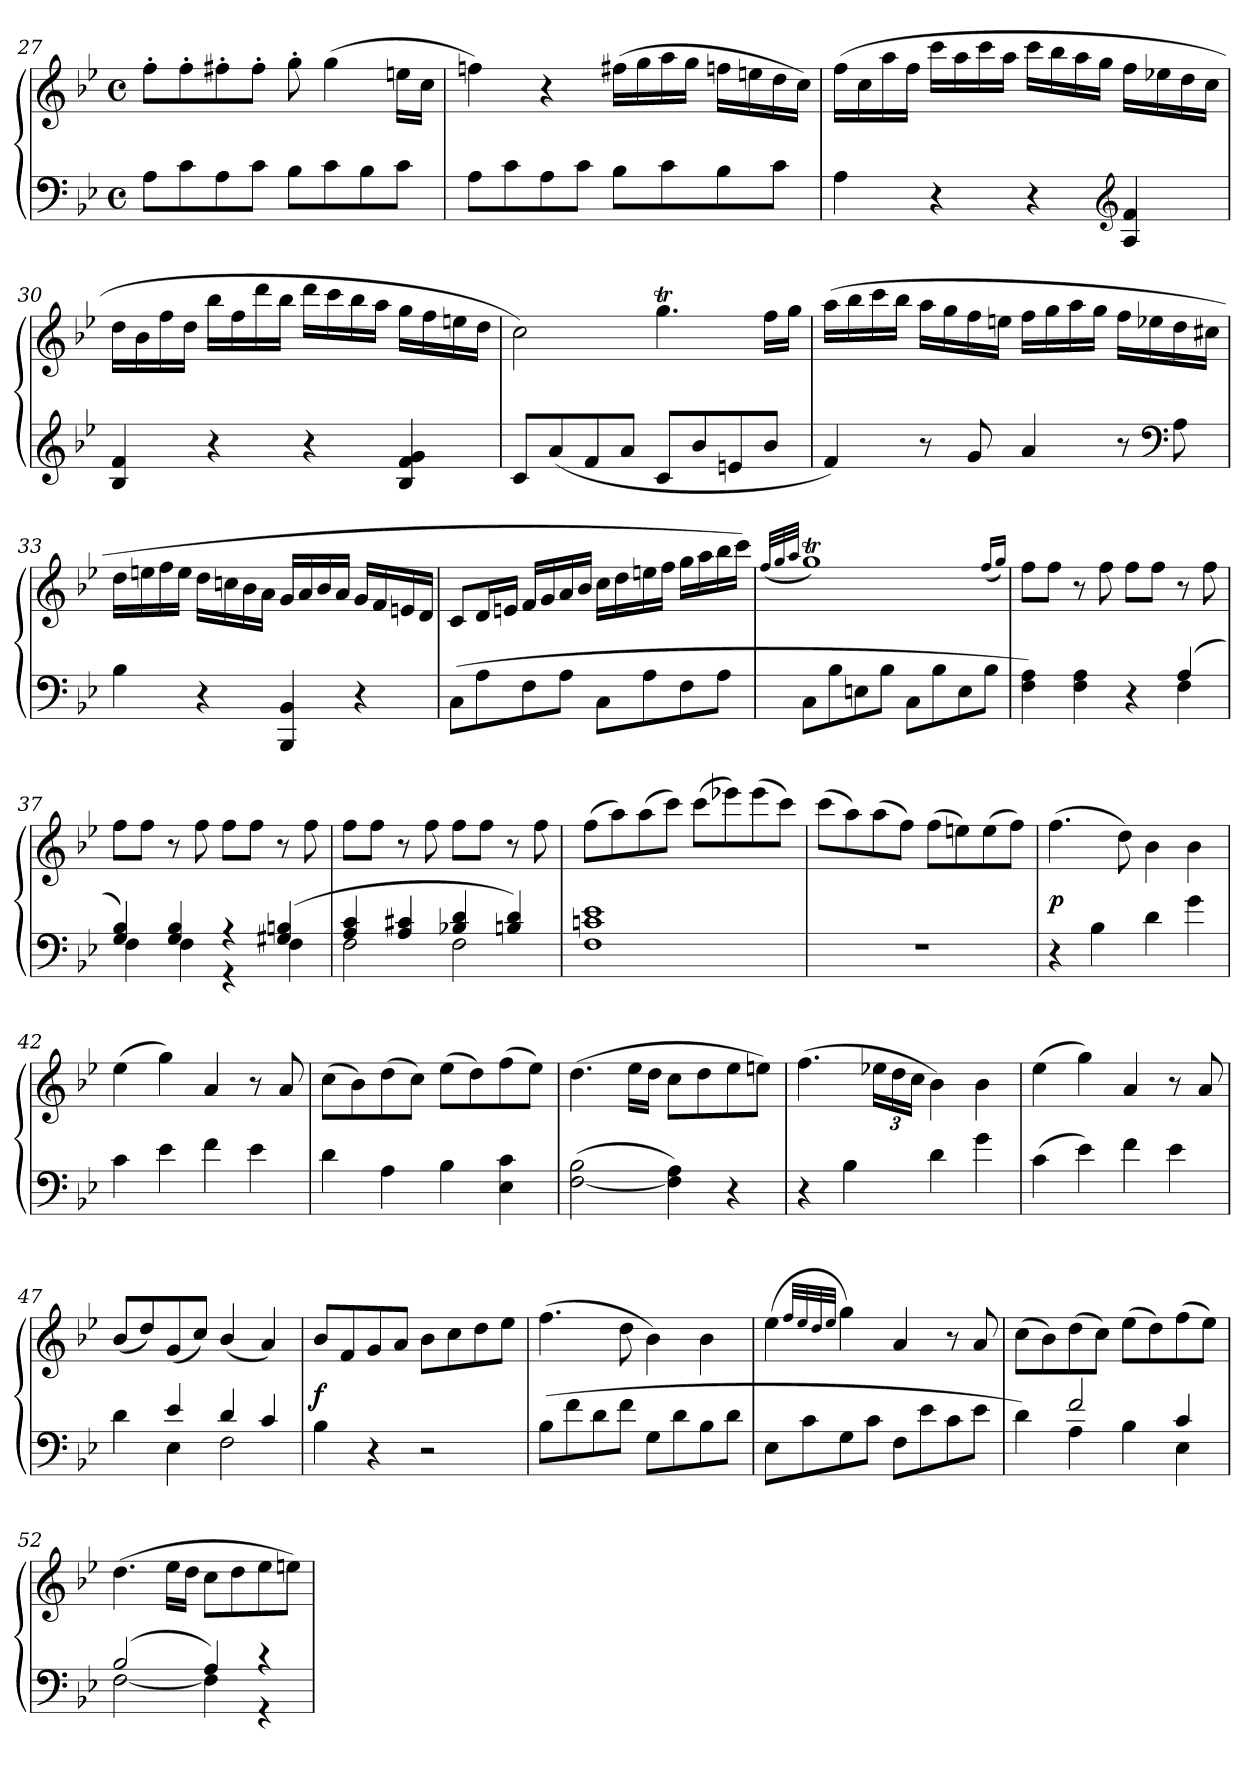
**kern	**kern	**dynam
*part1	*part1	*part1
*staff2	*staff1	*staff1/2
*clefF4	*clefG2	*
*k[b-e-]	*k[b-e-]	*
*M4/4	*M4/4	*
*met(c)	*met(c)	*
=27	=27	=27
8AL	8ff'L	.
8c	8ff'	.
8A	8ff#X'	.
8cJ	8ff#'J	.
8B-L	8gg'	.
8c	(4gg	.
8B-	.	.
8cJ	16eenLL	.
.	16ccJJ	.
=28	=28	=28
8AL	4ffn)	.
8c	.	.
8A	4r	.
8cJ	.	.
8B-L	(16ff#XLL	.
.	16gg	.
8c	16aa	.
.	16ggJJ	.
8B-	16ffnLL	.
.	16een	.
8cJ	16dd	.
.	16ccJJ)	.
=29	=29	=29
4A	(16ffLL	.
.	16cc	.
.	16aa	.
.	16ffJJ	.
4r	16cccLL	.
.	16aa	.
.	16ccc	.
.	16aaJJ	.
4r	16cccLL	.
.	16bb-	.
.	16aa	.
.	16ggJJ	.
*clefG2	*	*
4A 4f	16ffLL	.
.	16ee-X	.
.	16dd	.
.	16ccJJ	.
=30	=30	=30
4B- 4f	16ddLL	.
.	16b-	.
.	16ff	.
.	16ddJJ	.
4r	16bb-LL	.
.	16ff	.
.	16ddd	.
.	16bb-JJ	.
4r	16dddLL	.
.	16ccc	.
.	16bb-	.
.	16aaJJ	.
4B- 4f 4g	16ggLL	.
.	16ff	.
.	16een	.
.	16ddJJ	.
=31	=31	=31
8cL	2cc)	.
(8a	.	.
8f	.	.
8aJ	.	.
8cL	4.ggT	.
8b-	.	.
8en	.	.
8b-J	16ffLL	.
.	16ggJJ	.
=32	=32	=32
4f)	(16aaLL	.
.	16bb-	.
.	16ccc	.
.	16bb-JJ	.
8r	16aaLL	.
.	16gg	.
8g	16ff	.
.	16eenJJ	.
4a	16ffLL	.
.	16gg	.
.	16aa	.
.	16ggJJ	.
8r	16ffLL	.
.	16ee-X	.
*clefF4	*	*
8A	16dd	.
.	16cc#XJJ	.
=33	=33	=33
4B-	16ddLL	.
.	16een	.
.	16ff	.
.	16eeJJ	.
4r	16ddLL	.
.	16ccn	.
.	16b-	.
.	16aJJ	.
4BBB- 4BB-	16gLL	.
.	16a	.
.	16b-	.
.	16aJJ	.
4r	16gLL	.
.	16f	.
.	16en	.
.	16dJJ	.
=34	=34	=34
(8CL	8cL	.
8A	16dL	.
.	16enJJ	.
8F	16fLL	.
.	16g	.
8AJ	16a	.
.	16b-JJ	.
8CL	16ccLL	.
.	16dd	.
8A	16een	.
.	16ffJJ	.
8F	16ggLL	.
.	16aa	.
8AJ	16bb-	.
.	16cccJJ)	.
=35	=35	=35
.	(32qffLLL	.
.	32qgg	.
.	32qaaJJJ	.
8CL	1ggT)	.
8B-	.	.
8En	.	.
8B-J	.	.
8CL	.	.
8B-	.	.
8E	.	.
8B-J	.	.
.	(16qffTTTLL	.
.	16qggJJ)	.
=36	=36	=36
*^	*	*
2.ryy	4F 4A)	8ffL	.
.	.	8ffJ	.
.	4F 4A	8r	.
.	.	8ff	.
.	4r	8ffL	.
.	.	8ffJ	.
(4A	4F	8r	.
.	.	8ff	.
=37	=37	=37	=37
4G 4B-)	4F	8ffL	.
.	.	8ffJ	.
4G 4B-	4F	8r	.
.	.	8ff	.
4r	4r	8ffL	.
.	.	8ffJ	.
(4G#X 4Bn	4F	8r	.
.	.	8ff	.
=38	=38	=38	=38
4A 4c	2F	8ffL	.
.	.	8ffJ	.
4A 4c#X	.	8r	.
.	.	8ff	.
4B-X 4d	2F	8ffL	.
.	.	8ffJ	.
4Bn 4d)	.	8r	.
.	.	8ff	.
*v	*v	*	*
=39	=39	=39
1F 1cn 1e-	(8ffL	.
.	8aa)	.
.	(8aa	.
.	8cccJ)	.
.	(8cccL	.
.	8eee-X)	.
.	(8eee-	.
.	8cccJ)	.
=40	=40	=40
1r	(8cccL	.
.	8aa)	.
.	(8aa	.
.	8ffJ)	.
.	(8ffL	.
.	8een)	.
.	(8ee	.
.	8ffJ)	.
=41	=41	=41
4r	(4.ff	p
4B-	.	.
.	8dd)	.
4d	4b-	.
4g	4b-	.
=42	=42	=42
4c	(4ee-	.
4e-	4gg)	.
4f	4a	.
4e-	8r	.
.	8a	.
=43	=43	=43
4d	(8ccL	.
.	8b-)	.
4A	(8dd	.
.	8ccJ)	.
4B-	(8ee-L	.
.	8dd)	.
4E- 4c	(8ff	.
.	8ee-J)	.
=44	=44	=44
([2F 2B-	(4.dd	.
.	16ee-LL	.
.	16ddJJ	.
4F] 4A)	8ccL	.
.	8dd	.
4r	8ee-	.
.	8eenJ)	.
=45	=45	=45
4r	(4.ff	.
4B-	.	.
.	24ee-XLL	.
.	24dd	.
.	24ccJJ	.
4d	4b-)	.
4g	4b-	.
=46	=46	=46
(4c	(4ee-	.
4e-)	4gg)	.
4f	4a	.
4e-	8r	.
.	8a	.
=47	=47	=47
*^	*	*
4ryy	4d	(8b-/L	.
.	.	8dd/)	.
4e-	4E-	(8g/	.
.	.	8cc/J)	.
4d	2F	(4b-/	.
4c	.	4a)	.
*v	*v	*	*
=48	=48	=48
4B-	8b-L	f
.	8f	.
4r	8g	.
.	8aJ	.
2r	8b-L	.
.	8cc	.
.	8dd	.
.	8ee-J	.
=49	=49	=49
(8B-L	(4.ff	.
8f	.	.
8d	.	.
8fJ	8dd	.
8GL	4b-)	.
8d	.	.
8B-	4b-	.
8dJ	.	.
=50	=50	=50
8E-L	(4ee-	.
8c	.	.
.	32qffLLL	.
.	32qee-	.
.	32qdd	.
.	32qee-JJJ	.
8G	4gg)	.
8cJ	.	.
8FL	4a	.
8e-	.	.
8c	8r	.
8e-J	8a	.
=51	=51	=51
*^	*	*
4ryy	4d)	(8ccL	.
.	.	8b-)	.
2f	4A	(8dd	.
.	.	8ccJ)	.
.	4B-	(8ee-L	.
.	.	8dd)	.
4c	4E-	(8ff	.
.	.	8ee-J)	.
=52	=52	=52	=52
(2B-	[2F	(4.dd	.
.	.	16ee-LL	.
.	.	16ddJJ	.
4A)	4F]	8ccL	.
.	.	8dd	.
4r	4r	8ee-	.
.	.	8eenJ)	.
*v	*v	*	*
=	=	=
*-	*-	*-
